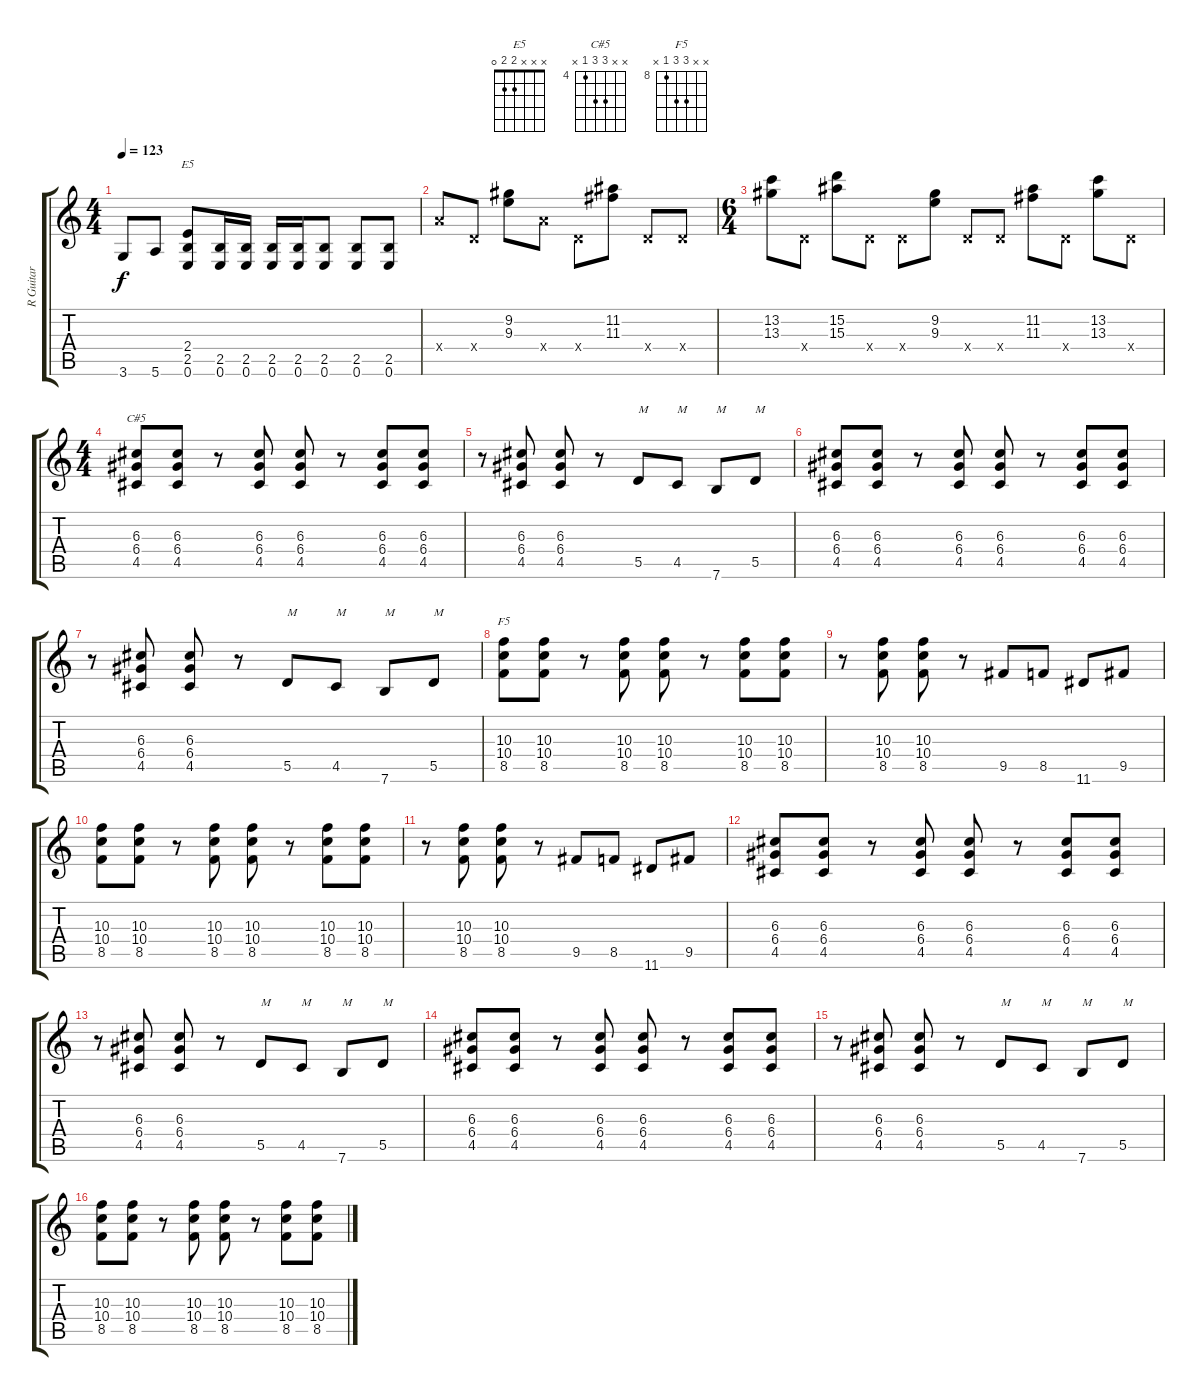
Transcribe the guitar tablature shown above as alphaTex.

\track ("R Guitar" "R Guitar") {instrument distortionguitar}
\staff {score tabs}
\tuning (E4 B3 G3 D3 A2 E2) {hide}
\chord ("E5" x x x 2 2 0)
\chord ("C#5" x x 6 6 4 x) {firstfret 4}
\chord ("F5" x x 10 10 8 x) {firstfret 8}
\ts (4 4)
\tempo 123
\clef g2
\ks c
3.6{t}.8{dy f} 5.6.8 (2.4 2.5 0.6).8{ch "E5"} (2.5 0.6).16 (2.5 0.6).16 (2.5 0.6).16 (2.5 0.6).16 (2.5 0.6).8 (2.5 0.6).8 (2.5 0.6).8 |
7.4{x}.8 0.4{x}.8 (9.2 9.3).8 7.4{x}.8 0.4{x}.8 (11.2 11.3).8 0.4{x}.8 0.4{x}.8 |
\ts (6 4)
(13.2 13.3).8 0.4{x}.8 (15.2 15.3).8 0.4{x}.8 0.4{x}.8 (9.2 9.3).8 0.4{x}.8 0.4{x}.8 (11.2 11.3).8 0.4{x}.8 (13.2 13.3).8 0.4{x}.8 |
\ts (4 4)
(6.3 6.4 4.5).8{ch "C#5"} (6.3 6.4 4.5).8 r.8 (6.3 6.4 4.5).8 (6.3 6.4 4.5).8 r.8 (6.3 6.4 4.5).8 (6.3 6.4 4.5).8 |
r.8 (6.3 6.4 4.5).8 (6.3 6.4 4.5).8 r.8 5.5.8{txt "M"} 4.5.8{txt "M"} 7.6.8{txt "M"} 5.5.8{txt "M"} |
(6.3 6.4 4.5).8 (6.3 6.4 4.5).8 r.8 (6.3 6.4 4.5).8 (6.3 6.4 4.5).8 r.8 (6.3 6.4 4.5).8 (6.3 6.4 4.5).8 |
r.8 (6.3 6.4 4.5).8 (6.3 6.4 4.5).8 r.8 5.5.8{txt "M"} 4.5.8{txt "M"} 7.6.8{txt "M"} 5.5.8{txt "M"} |
(10.3 10.4 8.5).8{ch "F5"} (10.3 10.4 8.5).8 r.8 (10.3 10.4 8.5).8 (10.3 10.4 8.5).8 r.8 (10.3 10.4 8.5).8 (10.3 10.4 8.5).8 |
r.8 (10.3 10.4 8.5).8 (10.3 10.4 8.5).8 r.8 9.5.8 8.5.8 11.6.8 9.5.8 |
(10.3 10.4 8.5).8 (10.3 10.4 8.5).8 r.8 (10.3 10.4 8.5).8 (10.3 10.4 8.5).8 r.8 (10.3 10.4 8.5).8 (10.3 10.4 8.5).8 |
r.8 (10.3 10.4 8.5).8 (10.3 10.4 8.5).8 r.8 9.5.8 8.5.8 11.6.8 9.5.8 |
(6.3 6.4 4.5).8 (6.3 6.4 4.5).8 r.8 (6.3 6.4 4.5).8 (6.3 6.4 4.5).8 r.8 (6.3 6.4 4.5).8 (6.3 6.4 4.5).8 |
r.8 (6.3 6.4 4.5).8 (6.3 6.4 4.5).8 r.8 5.5.8{txt "M"} 4.5.8{txt "M"} 7.6.8{txt "M"} 5.5.8{txt "M"} |
(6.3 6.4 4.5).8 (6.3 6.4 4.5).8 r.8 (6.3 6.4 4.5).8 (6.3 6.4 4.5).8 r.8 (6.3 6.4 4.5).8 (6.3 6.4 4.5).8 |
r.8 (6.3 6.4 4.5).8 (6.3 6.4 4.5).8 r.8 5.5.8{txt "M"} 4.5.8{txt "M"} 7.6.8{txt "M"} 5.5.8{txt "M"} |
(10.3 10.4 8.5).8 (10.3 10.4 8.5).8 r.8 (10.3 10.4 8.5).8 (10.3 10.4 8.5).8 r.8 (10.3 10.4 8.5).8 (10.3 10.4 8.5).8
